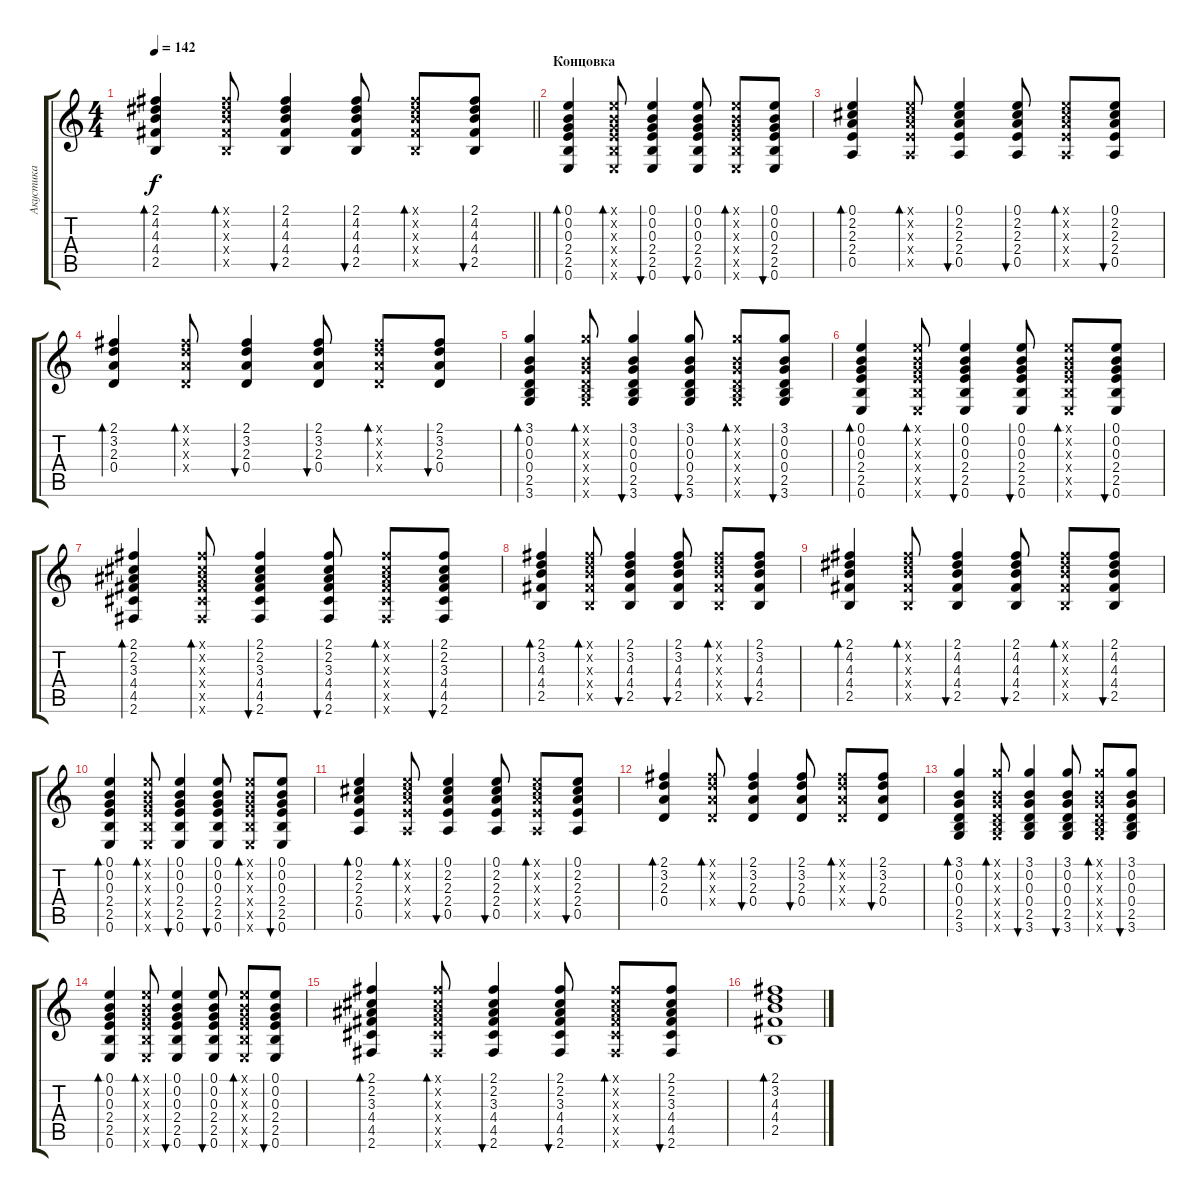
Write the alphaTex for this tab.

\track ("Акустика" "Акустика") {instrument acousticguitarsteel}
\staff {score tabs}
\tuning (E4 B3 G3 D3 A2 E2) {hide}
\ts (4 4)
\tempo 142
\clef g2
\barLineRight lightlight
\ks c
(2.1 4.2 4.3 4.4 2.5).4{bd 30 dy f} (2.1{x} 4.2{x} 4.3{x} 4.4{x} 2.5{x}).8{bd 30} (2.1 4.2 4.3 4.4 2.5).4{bu 30} (2.1 4.2 4.3 4.4 2.5).8{bu 30} (2.1{x} 4.2{x} 4.3{x} 4.4{x} 2.5{x}).8{bd 30} (2.1 4.2 4.3 4.4 2.5).8{bu 30} |
\section ("" "Концовка")
(0.1 0.2 0.3 2.4 2.5 0.6).4{bd 30} (0.1{x} 0.2{x} 0.3{x} 2.4{x} 2.5{x} 0.6{x}).8{bd 30} (0.1 0.2 0.3 2.4 2.5 0.6).4{bu 30} (0.1 0.2 0.3 2.4 2.5 0.6).8{bu 30} (0.1{x} 0.2{x} 0.3{x} 2.4{x} 2.5{x} 0.6{x}).8{bd 30} (0.1 0.2 0.3 2.4 2.5 0.6).8{bu 30} |
(0.1 2.2 2.3 2.4 0.5).4{bd 30} (0.1{x} 2.2{x} 2.3{x} 2.4{x} 0.5{x}).8{bd 30} (0.1 2.2 2.3 2.4 0.5).4{bu 30} (0.1 2.2 2.3 2.4 0.5).8{bu 30} (0.1{x} 2.2{x} 2.3{x} 2.4{x} 0.5{x}).8{bd 30} (0.1 2.2 2.3 2.4 0.5).8{bu 30} |
(2.1 3.2 2.3 0.4).4{bd 30} (2.1{x} 3.2{x} 2.3{x} 0.4{x}).8{bd 30} (2.1 3.2 2.3 0.4).4{bu 30} (2.1 3.2 2.3 0.4).8{bu 30} (2.1{x} 3.2{x} 2.3{x} 0.4{x}).8{bd 30} (2.1 3.2 2.3 0.4).8{bu 30} |
(3.1 0.2 0.3 0.4 2.5 3.6).4{bd 30} (3.1{x} 0.2{x} 0.3{x} 0.4{x} 2.5{x} 3.6{x}).8{bd 30} (3.1 0.2 0.3 0.4 2.5 3.6).4{bu 30} (3.1 0.2 0.3 0.4 2.5 3.6).8{bu 30} (3.1{x} 0.2{x} 0.3{x} 0.4{x} 2.5{x} 3.6{x}).8{bd 30} (3.1 0.2 0.3 0.4 2.5 3.6).8{bu 30} |
(0.1 0.2 0.3 2.4 2.5 0.6).4{bd 30} (0.1{x} 0.2{x} 0.3{x} 2.4{x} 2.5{x} 0.6{x}).8{bd 30} (0.1 0.2 0.3 2.4 2.5 0.6).4{bu 30} (0.1 0.2 0.3 2.4 2.5 0.6).8{bu 30} (0.1{x} 0.2{x} 0.3{x} 2.4{x} 2.5{x} 0.6{x}).8{bd 30} (0.1 0.2 0.3 2.4 2.5 0.6).8{bu 30} |
(2.1 2.2 3.3 4.4 4.5 2.6).4{bd 30} (2.1{x} 2.2{x} 3.3{x} 4.4{x} 4.5{x} 2.6{x}).8{bd 30} (2.1 2.2 3.3 4.4 4.5 2.6).4{bu 30} (2.1 2.2 3.3 4.4 4.5 2.6).8{bu 30} (2.1{x} 2.2{x} 3.3{x} 4.4{x} 4.5{x} 2.6{x}).8{bd 30} (2.1 2.2 3.3 4.4 4.5 2.6).8{bu 30} |
(2.1 3.2 4.3 4.4 2.5).4{bd 30} (2.1{x} 3.2{x} 4.3{x} 4.4{x} 2.5{x}).8{bd 30} (2.1 3.2 4.3 4.4 2.5).4{bu 30} (2.1 3.2 4.3 4.4 2.5).8{bu 30} (2.1{x} 3.2{x} 4.3{x} 4.4{x} 2.5{x}).8{bd 30} (2.1 3.2 4.3 4.4 2.5).8{bu 30} |
(2.1 4.2 4.3 4.4 2.5).4{bd 30} (2.1{x} 4.2{x} 4.3{x} 4.4{x} 2.5{x}).8{bd 30} (2.1 4.2 4.3 4.4 2.5).4{bu 30} (2.1 4.2 4.3 4.4 2.5).8{bu 30} (2.1{x} 4.2{x} 4.3{x} 4.4{x} 2.5{x}).8{bd 30} (2.1 4.2 4.3 4.4 2.5).8{bu 30} |
(0.1 0.2 0.3 2.4 2.5 0.6).4{bd 30} (0.1{x} 0.2{x} 0.3{x} 2.4{x} 2.5{x} 0.6{x}).8{bd 30} (0.1 0.2 0.3 2.4 2.5 0.6).4{bu 30} (0.1 0.2 0.3 2.4 2.5 0.6).8{bu 30} (0.1{x} 0.2{x} 0.3{x} 2.4{x} 2.5{x} 0.6{x}).8{bd 30} (0.1 0.2 0.3 2.4 2.5 0.6).8{bu 30} |
(0.1 2.2 2.3 2.4 0.5).4{bd 30} (0.1{x} 2.2{x} 2.3{x} 2.4{x} 0.5{x}).8{bd 30} (0.1 2.2 2.3 2.4 0.5).4{bu 30} (0.1 2.2 2.3 2.4 0.5).8{bu 30} (0.1{x} 2.2{x} 2.3{x} 2.4{x} 0.5{x}).8{bd 30} (0.1 2.2 2.3 2.4 0.5).8{bu 30} |
(2.1 3.2 2.3 0.4).4{bd 30} (2.1{x} 3.2{x} 2.3{x} 0.4{x}).8{bd 30} (2.1 3.2 2.3 0.4).4{bu 30} (2.1 3.2 2.3 0.4).8{bu 30} (2.1{x} 3.2{x} 2.3{x} 0.4{x}).8{bd 30} (2.1 3.2 2.3 0.4).8{bu 30} |
(3.1 0.2 0.3 0.4 2.5 3.6).4{bd 30} (3.1{x} 0.2{x} 0.3{x} 0.4{x} 2.5{x} 3.6{x}).8{bd 30} (3.1 0.2 0.3 0.4 2.5 3.6).4{bu 30} (3.1 0.2 0.3 0.4 2.5 3.6).8{bu 30} (3.1{x} 0.2{x} 0.3{x} 0.4{x} 2.5{x} 3.6{x}).8{bd 30} (3.1 0.2 0.3 0.4 2.5 3.6).8{bu 30} |
(0.1 0.2 0.3 2.4 2.5 0.6).4{bd 30} (0.1{x} 0.2{x} 0.3{x} 2.4{x} 2.5{x} 0.6{x}).8{bd 30} (0.1 0.2 0.3 2.4 2.5 0.6).4{bu 30} (0.1 0.2 0.3 2.4 2.5 0.6).8{bu 30} (0.1{x} 0.2{x} 0.3{x} 2.4{x} 2.5{x} 0.6{x}).8{bd 30} (0.1 0.2 0.3 2.4 2.5 0.6).8{bu 30} |
(2.1 2.2 3.3 4.4 4.5 2.6).4{bd 30} (2.1{x} 2.2{x} 3.3{x} 4.4{x} 4.5{x} 2.6{x}).8{bd 30} (2.1 2.2 3.3 4.4 4.5 2.6).4{bu 30} (2.1 2.2 3.3 4.4 4.5 2.6).8{bu 30} (2.1{x} 2.2{x} 3.3{x} 4.4{x} 4.5{x} 2.6{x}).8{bd 30} (2.1 2.2 3.3 4.4 4.5 2.6).8{bu 30} |
(2.1 3.2 4.3 4.4 2.5).1{bd 30}
